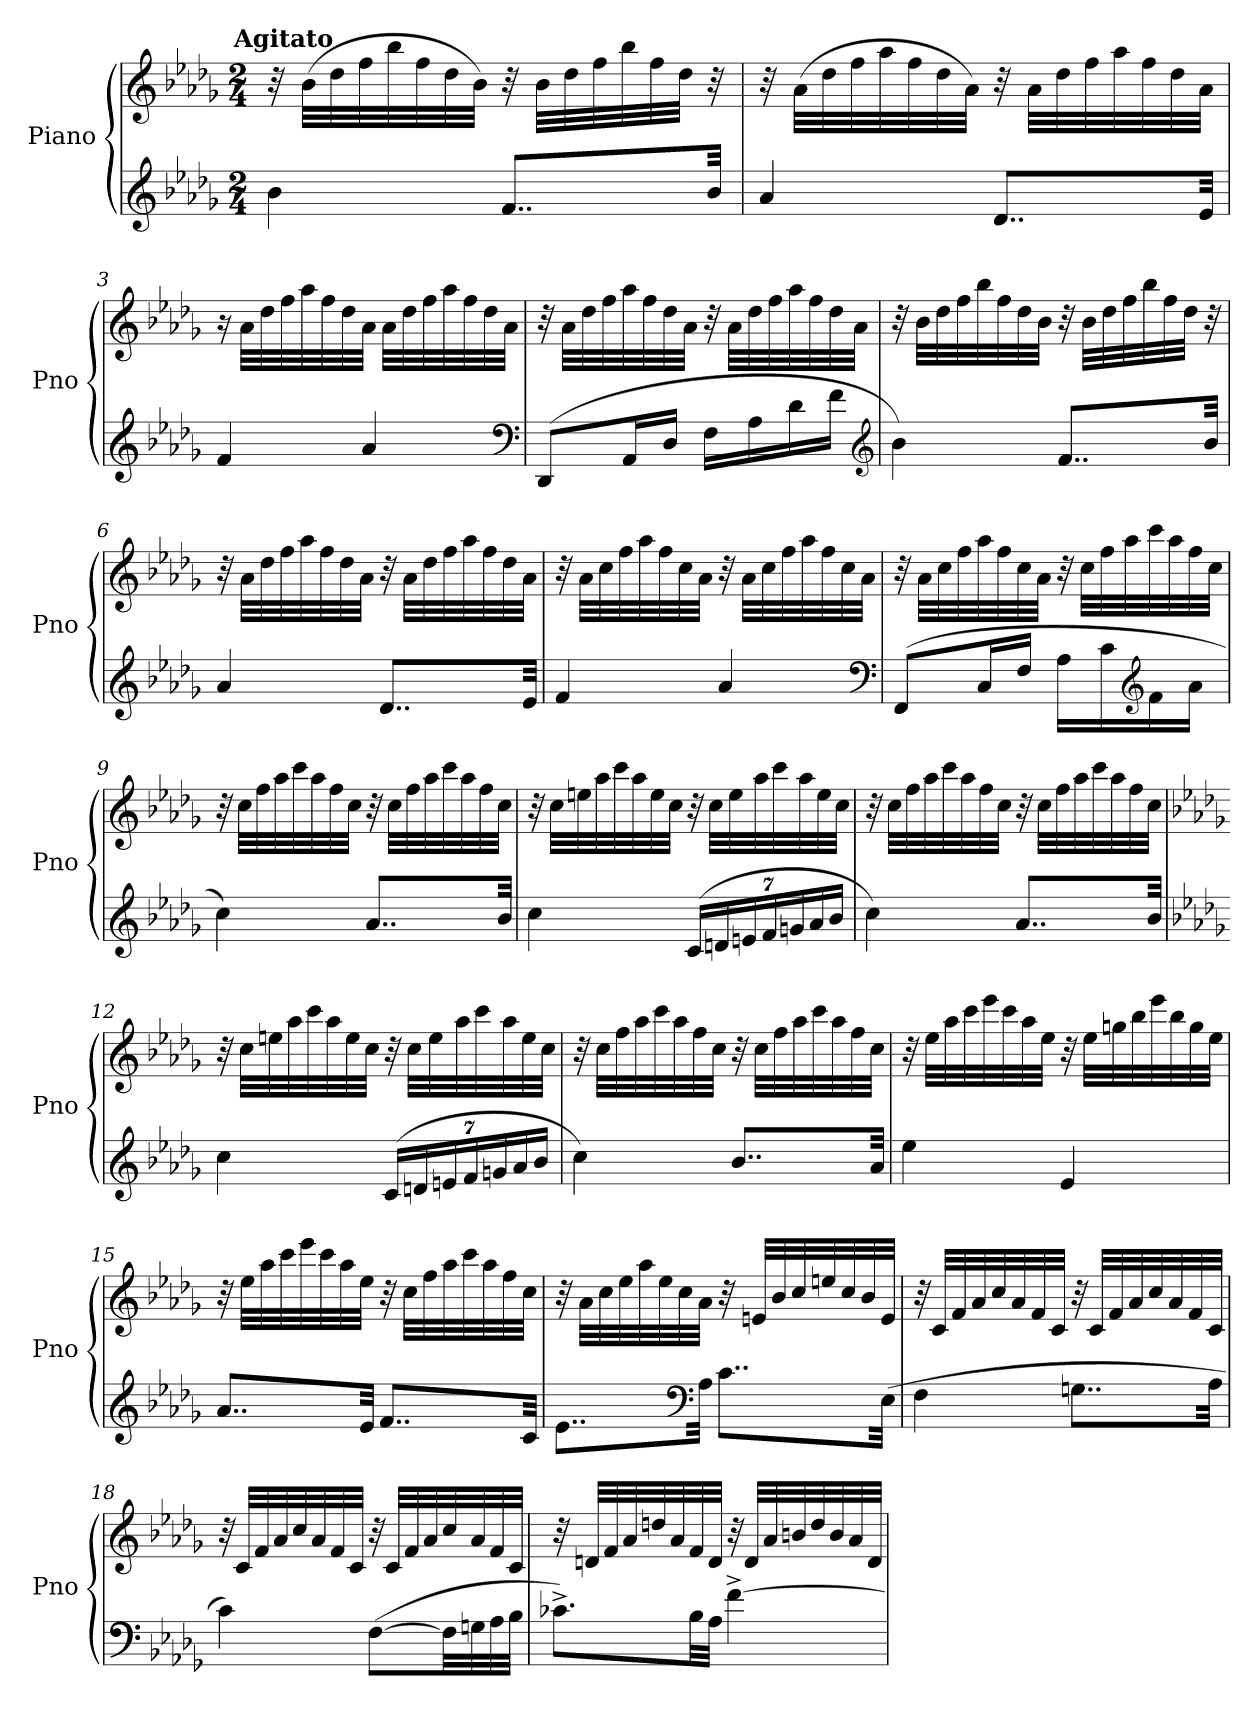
**kern	**kern
*part1	*part1
*staff2	*staff1
*I"Piano	*
*I'Pno	*
*clefG2	*clefG2
*k[b-e-a-d-g-]	*k[b-e-a-d-g-]
!!LO:TX:omd:t=Agitato
*M2/4	*M2/4
*MM100	*MM100
=1	=1
4b-\	32r
.	(32b-\LLL
.	32dd-\
.	32ff\
.	32bb-\
.	32ff\
.	32dd-\
.	32b-\JJJ)
8..f/L	32r
.	32b-\LLL
.	32dd-\
.	32ff\
.	32bb-\
.	32ff\
.	32dd-\JJJ
32b-/Jkk	32r
=2	=2
4a-/	32r
.	(32a-\LLL
.	32dd-\
.	32ff\
.	32aa-\
.	32ff\
.	32dd-\
.	32a-\JJJ)
8..d-/L	32r
.	32a-\LLL
.	32dd-\
.	32ff\
.	32aa-\
.	32ff\
.	32dd-\
32e-/Jkk	32a-\JJJ
=3	=3
4f/	16r
.	32a-\LLL
.	32dd-\
.	32ff\
.	32aa-\
.	32ff\
.	32dd-\
4a-/	32a-\JJJ
.	32a-\LLL
.	32dd-\
.	32ff\
.	32aa-\
.	32ff\
.	32dd-\
.	32a-\JJJ
*clefF4	*
=4	=4
(8DD-/L	32r
.	32a-\LLL
.	32dd-\
.	32ff\
16AA-/L	32aa-\
.	32ff\
16D-/JJ	32dd-\
.	32a-\JJJ
16F\LL	32r
.	32a-\LLL
16A-\	32dd-\
.	32ff\
16d-\	32aa-\
.	32ff\
16f\JJ	32dd-\
.	32a-\JJJ
*clefG2	*
=5	=5
4b-\)	32r
.	32b-\LLL
.	32dd-\
.	32ff\
.	32bb-\
.	32ff\
.	32dd-\
.	32b-\JJJ
8..f/L	32r
.	32b-\LLL
.	32dd-\
.	32ff\
.	32bb-\
.	32ff\
.	32dd-\JJJ
32b-/Jkk	32r
=6	=6
4a-/	32r
.	32a-\LLL
.	32dd-\
.	32ff\
.	32aa-\
.	32ff\
.	32dd-\
.	32a-\JJJ
8..d-/L	32r
.	32a-\LLL
.	32dd-\
.	32ff\
.	32aa-\
.	32ff\
.	32dd-\
32e-/Jkk	32a-\JJJ
=7	=7
4f/	32r
.	32a-\LLL
.	32cc\
.	32ff\
.	32aa-\
.	32ff\
.	32cc\
.	32a-\JJJ
4a-/	32r
.	32a-\LLL
.	32cc\
.	32ff\
.	32aa-\
.	32ff\
.	32cc\
.	32a-\JJJ
*clefF4	*
=8	=8
(8FF/L	32r
.	32a-\LLL
.	32cc\
.	32ff\
16C/L	32aa-\
.	32ff\
16F/JJ	32cc\
.	32a-\JJJ
16A-\LL	32r
.	32cc\LLL
16c\	32ff\
.	32aa-\
*clefG2	*
16f\	32ccc\
.	32aa-\
16a-\JJ	32ff\
.	32cc\JJJ
=9	=9
4cc\)	32r
.	32cc\LLL
.	32ff\
.	32aa-\
.	32ccc\
.	32aa-\
.	32ff\
.	32cc\JJJ
8..a-/L	32r
.	32cc\LLL
.	32ff\
.	32aa-\
.	32ccc\
.	32aa-\
.	32ff\
32b-/Jkk	32cc\JJJ
=10	=10
4cc\	32r
.	32cc\LLL
.	32een\
.	32aa-\
.	32ccc\
.	32aa-\
.	32ee\
.	32cc\JJJ
(28c/LL	32r
.	32cc\LLL
28dn/	.
.	32ee\
28en/	.
.	32aa-\
28f/	.
.	32ccc\
28gn/	.
.	32aa-\
28a-/	.
.	32ee\
28b-/JJ	.
.	32cc\JJJ
=11	=11
4cc\)	32r
.	32cc\LLL
.	32ff\
.	32aa-\
.	32ccc\
.	32aa-\
.	32ff\
.	32cc\JJJ
8..a-/L	32r
.	32cc\LLL
.	32ff\
.	32aa-\
.	32ccc\
.	32aa-\
.	32ff\
32b-/Jkk	32cc\JJJ
=12	=12
*k[b-e-a-d-g-]	*k[b-e-a-d-g-]
4cc\	32r
.	32cc\LLL
.	32een\
.	32aa-\
.	32ccc\
.	32aa-\
.	32ee\
.	32cc\JJJ
(28c/LL	32r
.	32cc\LLL
28dn/	.
.	32ee\
28en/	.
.	32aa-\
28f/	.
.	32ccc\
28gn/	.
.	32aa-\
28a-/	.
.	32ee\
28b-/JJ	.
.	32cc\JJJ
=13	=13
4cc\)	32r
.	32cc\LLL
.	32ff\
.	32aa-\
.	32ccc\
.	32aa-\
.	32ff\
.	32cc\JJJ
8..b-/L	32r
.	32cc\LLL
.	32ff\
.	32aa-\
.	32ccc\
.	32aa-\
.	32ff\
32a-/Jkk	32cc\JJJ
=14	=14
4ee-\	32r
.	32ee-\LLL
.	32aa-\
.	32ccc\
.	32eee-\
.	32ccc\
.	32aa-\
.	32ee-\JJJ
4e-/	32r
.	32ee-\LLL
.	32ggn\
.	32bb-\
.	32eee-\
.	32bb-\
.	32gg\
.	32ee-\JJJ
=15	=15
8..a-/L	32r
.	32ee-\LLL
.	32aa-\
.	32ccc\
.	32eee-\
.	32ccc\
.	32aa-\
32e-/Jkk	32ee-\JJJ
8..f/L	32r
.	32cc\LLL
.	32ff\
.	32aa-\
.	32ccc\
.	32aa-\
.	32ff\
32c/Jkk	32cc\JJJ
=16	=16
8..e-\L	32r
.	32a-\LLL
.	32cc\
.	32ee-\
.	32aa-\
.	32ee-\
.	32cc\
*clefF4	*
32A-\Jkk	32a-\JJJ
8..c\L	32r
.	32en/LLL
.	32b-/
.	32cc/
.	32een/
.	32cc/
.	32b-/
(32E-\Jkk	32e/JJJ
=17	=17
4F\	32r
.	32c/LLL
.	32f/
.	32a-/
.	32cc/
.	32a-/
.	32f/
.	32c/JJJ
8..Gn\L	32r
.	32c/LLL
.	32f/
.	32a-/
.	32cc/
.	32a-/
.	32f/
32A-\Jkk	32c/JJJ
=18	=18
4c\)	32r
.	32c/LLL
.	32f/
.	32a-/
.	32cc/
.	32a-/
.	32f/
.	32c/JJJ
([8F\L	32r
.	32c/LLL
.	32f/
.	32a-/
32F\LL]	32cc/
32Gn\	32a-/
32A-\	32f/
32B-\JJJ	32c/JJJ
=19	=19
8.c-X^\L)	32r
.	32dn/LLL
.	32f/
.	32a-/
.	32ddn/
.	32a-/
32B-\LL	32f/
32A-\JJJ	32d/JJJ
[4f^\	32r
.	32d/LLL
.	32a-/
.	32bn/
.	32dd/
.	32b/
.	32a-/
.	32d/JJJ
=	=
*-	*-
